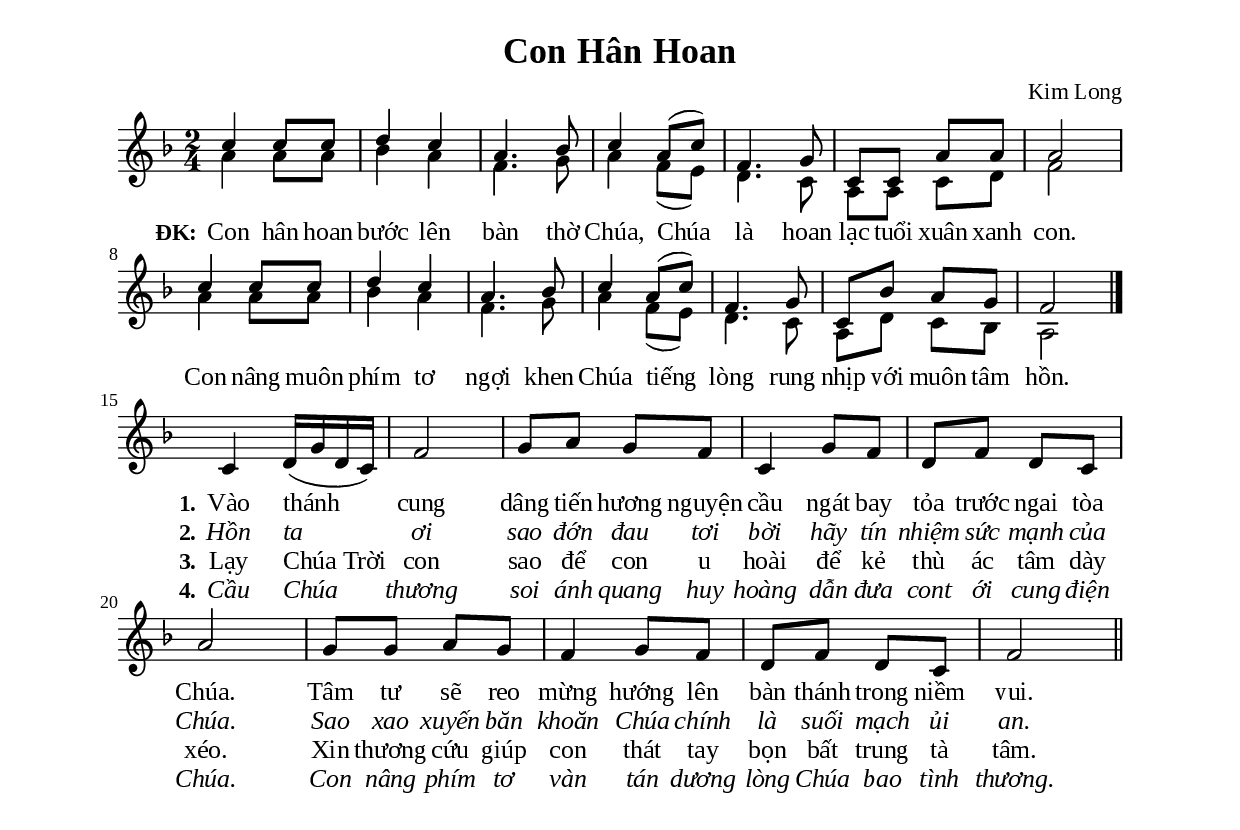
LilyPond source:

% Cài đặt chung
\version "2.20.0"
\include "english.ly"

\header {
  title = "Con Hân Hoan"
  composer = "Kim Long"
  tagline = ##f
}

global = {
  \key f \major
  \time 2/4
}

\paper {
  #(set-paper-size "a4")
  top-margin = 15\mm
  bottom-margin = 15\mm
  left-margin = 20\mm
  right-margin = 20\mm
  indent = #0
  #(define fonts
	 (make-pango-font-tree "Liberation Serif"
	 		       "Liberation Serif"
			       "Liberation Serif"
			       (/ 20 20)))
}

inNghieng = { \override LyricText.font-shape = #'italic }

% Nhạc điệp khúc
nhacDiepKhucSop = \relative c'' {
  c4 c8 c |
  d4 c |
  a4. bf8 |
  c4 a8 (c) |
  f,4. g8 |
  c, c a' a |
  a2 |
  c4 c8 c |
  d4 c |
  a4. bf8 |
  c4 a8 (c) |
  f,4. g8 |
  c,8 bf' a g |
  f2 \bar "|."
}

nhacDiepKhucBass = \relative c'' {
  a4 a8 a |
  bf4 a |
  f4. g8 |
  a4 f8 (e) |
  d4. c8 |
  a a c d |
  f2 |
  a4 a8 a |
  bf4 a |
  f4. g8 |
  a4 f8 (e) |
  d4. c8 |
  a d c bf |
  a2
}

% Nhạc phiên khúc
nhacPhienKhuc = \relative c' {
  \set Score.currentBarNumber = #15
  c4 d16 (g d c) |
  f2 |
  g8 a g f |
  c4 g'8 f |
  d f d c |
  a'2 |
  g8 g a g |
  f4 g8 f |
  d f d c |
  f2 \bar "||"
}

% Lời điệp khúc
loiDiepKhuc = \lyricmode {
  \set stanza = #"ĐK:"
  Con hân hoan bước lên bàn thờ Chúa,
  Chúa là hoan lạc tuổi xuân xanh con.
  Con nâng muôn phím tơ ngợi khen Chúa
  tiếng lòng rung nhịp với muôn tâm hồn.
}

% Lời phiên khúc
loiPhienKhucMot = \lyricmode {
  \set stanza = #"1."
  Vào thánh cung dâng tiến hương nguyện cầu
  ngát bay tỏa trước ngai tòa Chúa.
  Tâm tư sẽ reo mừng hướng lên bàn thánh trong niềm vui.
}

loiPhienKhucHai = \lyricmode {
  \set stanza = #"2."
  Hồn ta ơi sao đớn đau tơi bời hãy tín nhiệm sức mạnh của Chúa.
  Sao xao xuyến băn khoăn Chúa chính là suối mạch ủi an.
}

loiPhienKhucBa = \lyricmode {
  \set stanza = #"3."
  Lạy Chúa_Trời con sao để con u hoài để kẻ thù ác tâm dày xéo.
  Xin thương cứu giúp con thát tay bọn bất trung tà tâm.
}

loiPhienKhucBon = \lyricmode {
  \set stanza = #"4."
  Cầu Chúa thương soi ánh quang huy hoàng dẫn đưa cont ới cung điện Chúa.
  Con nâng phím tơ vàn tán dương lòng Chúa bao tình thương.
}

% Dàn trang
\score {
  \new ChoirStaff <<
    \new Staff = chorus <<
      \new Voice = "sopranos" {
        \voiceOne \global \stemUp \nhacDiepKhucSop
      }
      \new Voice = "basses" {
        \voiceTwo \global \stemDown \nhacDiepKhucBass
      }
    >>
    \new Lyrics = basses
    \context Lyrics = basses \lyricsto sopranos \loiDiepKhuc
  >>
}

\score {
  \new ChoirStaff <<
    \new Staff = verses <<
      \override Staff.TimeSignature.transparent = ##t
      \new Voice = "verse" {
        \global \stemNeutral \nhacPhienKhuc
      }
    >>
    \new Lyrics \lyricsto verse \loiPhienKhucMot
    \new Lyrics \with \inNghieng \lyricsto verse \loiPhienKhucHai
    \new Lyrics \lyricsto verse \loiPhienKhucBa
    \new Lyrics \with \inNghieng \lyricsto verse \loiPhienKhucBon
  >>
}
